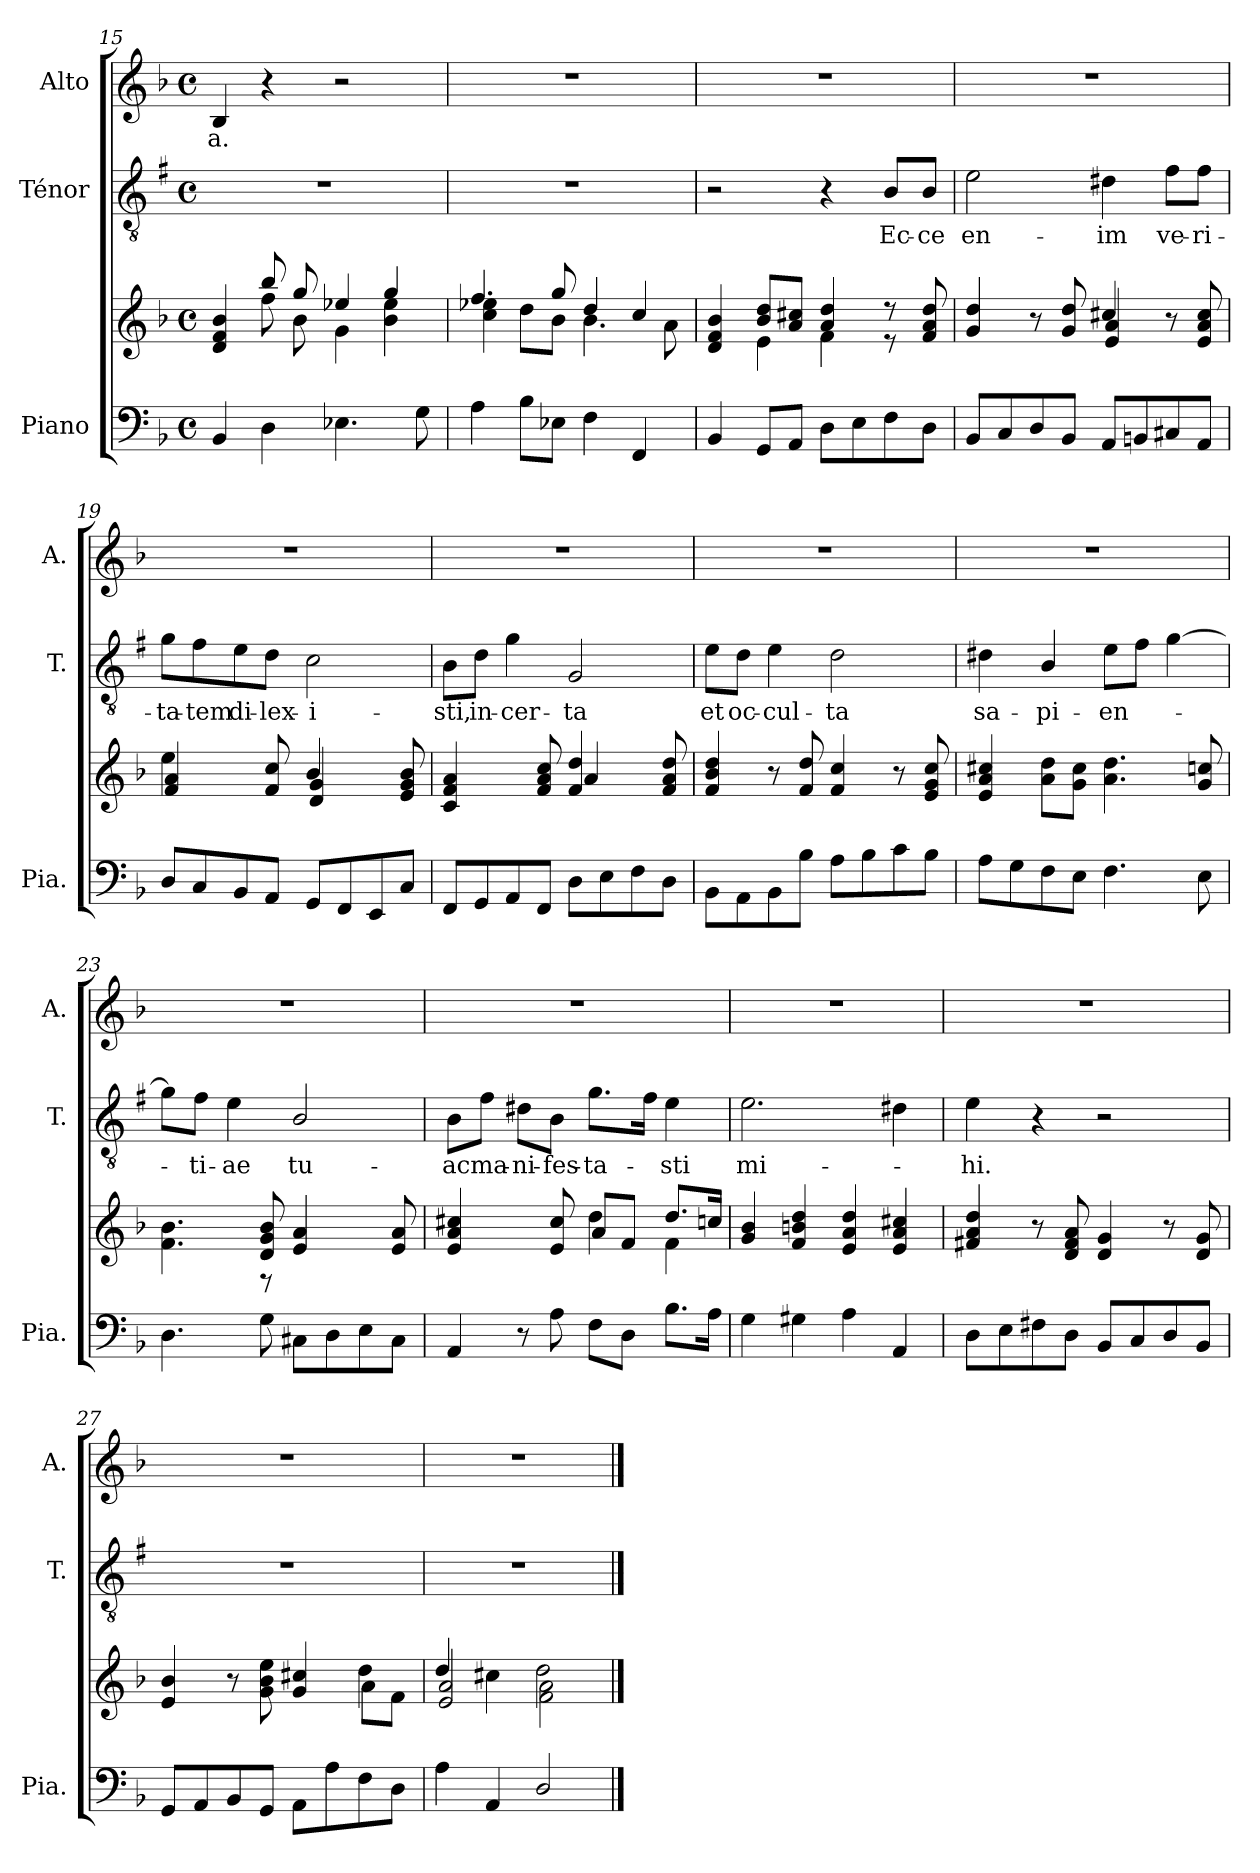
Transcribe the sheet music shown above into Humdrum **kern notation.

**kern	**kern	**kern	**text	**kern	**text
*part3	*part3	*part2	*part2	*part1	*part1
*staff4	*staff3	*staff2	*staff2	*staff1	*staff1
*I"Piano	*	*I"Ténor	*	*I"Alto	*
*I'Pia.	*	*I'T.	*	*I'A.	*
*clefF4	*clefG2	*clefGv2	*	*clefG2	*
*	*	*ITrd1c2	*	*	*
*k[b-]	*k[b-]	*k[b-]	*	*k[b-]	*
*M4/4	*M4/4	*M4/4	*	*M4/4	*
*met(c)	*met(c)	*met(c)	*	*met(c)	*
=15	=15	=15	=15	=15	=15
*	*^	*	*	*	*
!	!	!	!	!	!	!LO:LY:b
4BB-/	4d/ 4f/ 4b-/	4ryy	1rd	.	4B-/	-a.
4D\	8bb-/	8ff\	.	.	4r	.
.	8gg/	8b-\	.	.	.	.
4.E-X\	4ee-X/	4g\	.	.	2r	.
.	4gg/	4b-\ 4ee-\	.	.	.	.
8G\	.	.	.	.	.	.
=16	=16	=16	=16	=16	=16	=16
4A\	4.ff/	4cc\ 4ee-X\	1rd	.	1rdd	.
8B-\L	.	8dd\L	.	.	.	.
8E-X\J	8gg/	8b-\J	.	.	.	.
4F\	4dd/	4.b-\	.	.	.	.
4FF/	4cc/	.	.	.	.	.
.	.	8a\	.	.	.	.
!!LO:LB:g=z
=17	=17	=17	=17	=17	=17	=17
4BB-/	4d/ 4f/ 4b-/	4ryy	2r	.	1rdd	.
8GG/L	8b-/ 8dd/L	4e\	.	.	.	.
8AA/J	8a/ 8cc#X/J	.	.	.	.	.
8D\L	4a/ 4dd/	4f\	4r	.	.	.
8E\	.	.	.	.	.	.
!	!	!	!	!LO:LY:b	!	!
8F\	8r	8r	8A/L	-Ec-	.	.
!	!	!	!	!LO:LY:b	!	!
8D\J	8f/ 8a/ 8dd/	8ryy	8A/J	-ce	.	.
=18	=18	=18	=18	=18	=18	=18
!	!	!	!	!LO:LY:b	!	!
8BB-/L	4g/ 4dd/	2ryy	2d\	en-	1rdd	.
8C/	.	.	.	.	.	.
8D/	8r	.	.	.	.	.
8BB-/J	8g/ 8dd/	.	.	.	.	.
!	!	!	!	!LO:LY:b	!	!
8AA/L	4cc#X/	4e/ 4a/	4c#X\	-im	.	.
8BBn/	.	.	.	.	.	.
!	!	!	!	!LO:LY:b	!	!
8C#X/	8r	4ryy	8e\L	ve-	.	.
!	!	!	!	!LO:LY:b	!	!
8AA/J	8e/ 8a/ 8cc#/	.	8e\J	-ri-	.	.
=19	=19	=19	=19	=19	=19	=19
!	!	!	!	!LO:LY:b	!	!
8D/L	4ee\	4f/ 4a/	8f\L	-ta-	1r	.
!	!	!	!	!LO:LY:b	!	!
8C/	.	.	8e\	-tem	.	.
!	!	!	!	!LO:LY:b	!	!
8BB-/	8ryy	4ryy	8d\	di-	.	.
!	!	!	!	!LO:LY:b	!	!
8AA/J	8f/ 8cc/	.	8c\J	-lex-	.	.
!	!	!	!	!LO:LY:b	!	!
8GG/L	4b-/	4d/ 4g/	2B-\	-i-	.	.
8FF/	.	.	.	.	.	.
8EE/	8rgyy	4ryy	.	.	.	.
8C/J	8e/ 8g/ 8b-/	.	.	.	.	.
=20	=20	=20	=20	=20	=20	=20
!	!	!	!	!LO:LY:b	!	!
8FF/L	4c/ 4f/ 4a/	2ryy	8A\L	-sti,	1r	.
!	!	!	!	!LO:LY:b	!	!
8GG/	.	.	8c\J	in-	.	.
!	!	!	!	!LO:LY:b	!	!
8AA/	8ryy	.	4f\	-cer-	.	.
8FF/J	8f/ 8a/ 8cc/	.	.	.	.	.
!	!	!	!	!LO:LY:b	!	!
8D\L	4f/ 4dd/	4a/	2F/	-ta	.	.
8E\	.	.	.	.	.	.
8F\	8ryy	4ryy	.	.	.	.
8D\J	8f/ 8a/ 8dd/	.	.	.	.	.
*	*v	*v	*	*	*	*
!!LO:LB:g=z
=21	=21	=21	=21	=21	=21
!	!	!	!LO:LY:b	!	!
8BB-\L	4f/ 4b-/ 4dd/	8d\L	et	1r	.
!	!	!	!LO:LY:b	!	!
8AA\	.	8c\J	oc-	.	.
!	!	!	!LO:LY:b	!	!
8BB-\	8r	4d\	-cul-	.	.
8B-\J	8f/ 8dd/	.	.	.	.
!	!	!	!LO:LY:b	!	!
8A\L	4f/ 4cc/	2c\	-ta	.	.
8B-\	.	.	.	.	.
8c\	8r	.	.	.	.
8B-\J	8e/ 8g/ 8cc/	.	.	.	.
=22	=22	=22	=22	=22	=22
!	!	!	!LO:LY:b	!	!
8A\L	4e/ 4a/ 4cc#X/	4c#X\	sa-	1r	.
8G\	.	.	.	.	.
!	!	!	!LO:LY:b	!	!
8F\	8a\ 8dd\L	4A/	-pi-	.	.
8E\J	8g\ 8cc#\J	.	.	.	.
!	!	!	!LO:LY:b	!	!
4.F\	4.a\ 4.dd\	8d\L	-en-	.	.
.	.	8e\J	.	.	.
.	.	[4f\	.	.	.
8E\	8g/ 8ccn/	.	.	.	.
=23	=23	=23	=23	=23	=23
*	*^	*	*	*	*
4.D\	4.f\ 4.b-\	4.ryy	8f\L]	.	1r	.
!	!	!	!	!LO:LY:b	!	!
.	.	.	8e\J	-ti-	.	.
!	!	!	!	!LO:LY:b	!	!
.	.	.	4d\	-ae	.	.
8G\	8d/ 8g/ 8b-/	8r	.	.	.	.
!	!	!	!	!LO:LY:b	!	!
8C#X\L	4e/ 4a/	2ryy	2A/	tu-	.	.
8D\	.	.	.	.	.	.
8E\	8ryy	.	.	.	.	.
8C#\J	8e/ 8a/	.	.	.	.	.
=24	=24	=24	=24	=24	=24	=24
!	!	!	!	!LO:LY:b	!	!
4AA/	4e/ 4a/ 4cc#X/	2ryy	8A\L	-ac	1r	.
!	!	!	!	!LO:LY:b	!	!
.	.	.	8e\J	ma-	.	.
!	!	!	!	!LO:LY:b	!	!
8r	8ryy	.	8c#X\L	-ni-	.	.
!	!	!	!	!LO:LY:b	!	!
8A\	8e/ 8cc#/	.	8A\J	-fes-	.	.
!	!	!	!	!LO:LY:b	!	!
8F\L	4dd\	8a/L	8.f\L	-ta-	.	.
8D\J	.	8f/J	.	.	.	.
.	.	.	16e\Jk	.	.	.
!	!	!	!	!LO:LY:b	!	!
8.B-\L	8.dd/L	4f\	4d\	-sti	.	.
16A\Jk	16ccn/Jk	.	.	.	.	.
*	*v	*v	*	*	*	*
=25	=25	=25	=25	=25	=25
!	!	!	!LO:LY:b	!	!
4G\	4g/ 4b-/	2.d\	mi-	1r	.
4G#X\	4f/ 4bn/ 4dd/	.	.	.	.
4A\	4e/ 4a/ 4dd/	.	.	.	.
4AA/	4e/ 4a/ 4cc#X/	4c#X\	.	.	.
!!LO:PB:g=z
=26	=26	=26	=26	=26	=26
!	!	!	!LO:LY:b	!	!
8D\L	4f#X/ 4a/ 4dd/	4d\	-hi.	1r	.
8E\	.	.	.	.	.
8F#X\	8r	4r	.	.	.
8D\J	8d/ 8f#/ 8a/	.	.	.	.
8BB-/L	4d/ 4g/	2r	.	.	.
8C/	.	.	.	.	.
8D/	8r	.	.	.	.
8BB-/J	8d/ 8g/	.	.	.	.
=27	=27	=27	=27	=27	=27
*	*^	*	*	*	*
8GG/L	4e/ 4b-/	2.ryy	1rd	.	1r	.
8AA/	.	.	.	.	.	.
8BB-/	8r	.	.	.	.	.
8GG/J	8g\ 8b-\ 8ee\	.	.	.	.	.
8AA\L	4g/ 4cc#X/	.	.	.	.	.
8A\	.	.	.	.	.	.
8F\	4dd\	8a\L	.	.	.	.
8D\J	.	8f\J	.	.	.	.
=28	=28	=28	=28	=28	=28	=28
4A\	4dd/	2e/ 2a/	1rd	.	1r	.
4AA/	4cc#X\	.	.	.	.	.
2D/	2dd\	2f\ 2a\	.	.	.	.
*	*v	*v	*	*	*	*
==	==	==	==	==	==
*-	*-	*-	*-	*-	*-
